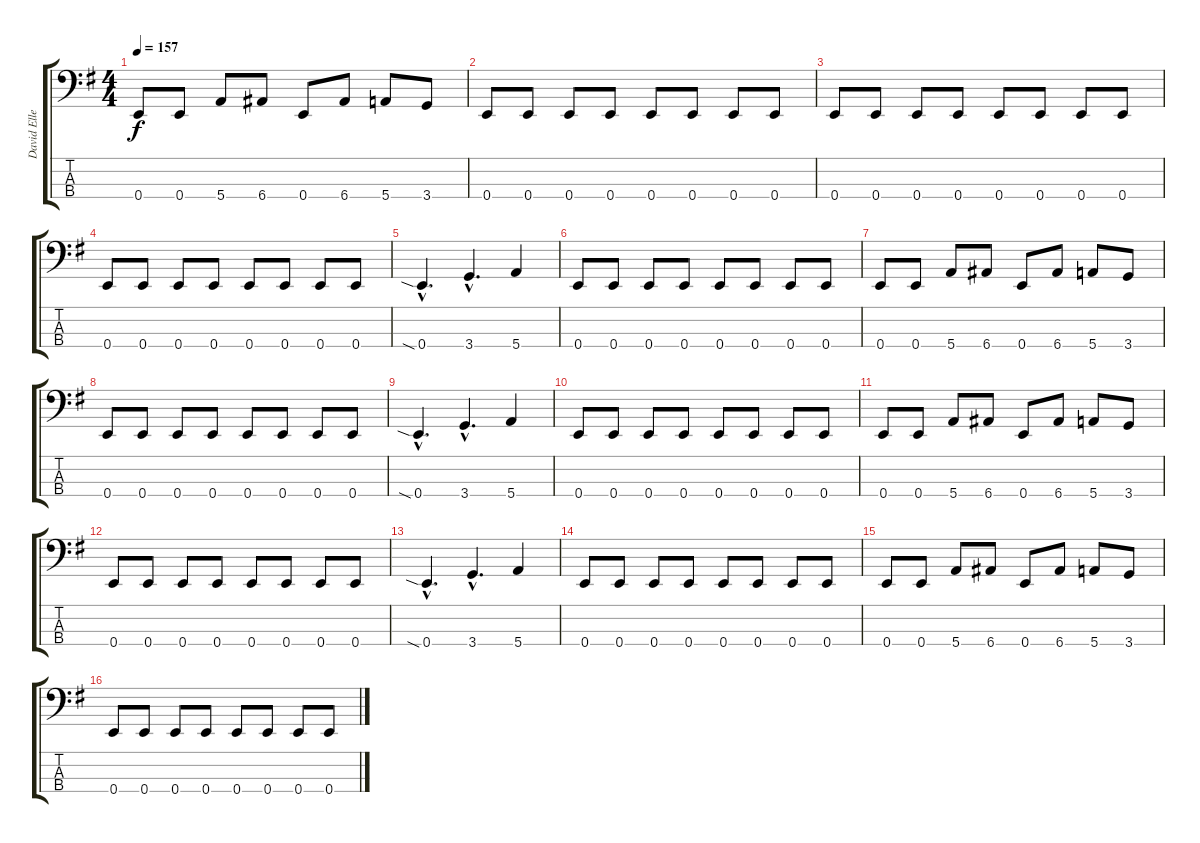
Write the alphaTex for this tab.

\track ("David Ellefson" "David Elle") {instrument electricbasspick}
\staff {score tabs}
\tuning (G2 D2 A1 E1) {hide}
\ts (4 4)
\tempo 157
\clef f4
\ks g
0.4.8{dy f} 0.4.8 5.4.8 6.4.8 0.4.8 6.4.8 5.4.8 3.4.8 |
0.4.8 0.4.8 0.4.8 0.4.8 0.4.8 0.4.8 0.4.8 0.4.8 |
0.4.8 0.4.8 0.4.8 0.4.8 0.4.8 0.4.8 0.4.8 0.4.8 |
0.4.8 0.4.8 0.4.8 0.4.8 0.4.8 0.4.8 0.4.8 0.4.8 |
0.4{sia hac}.4{d} 3.4{hac}.4{d} 5.4.4 |
0.4.8 0.4.8 0.4.8 0.4.8 0.4.8 0.4.8 0.4.8 0.4.8 |
0.4.8 0.4.8 5.4.8 6.4.8 0.4.8 6.4.8 5.4.8 3.4.8 |
0.4.8 0.4.8 0.4.8 0.4.8 0.4.8 0.4.8 0.4.8 0.4.8 |
0.4{sia hac}.4{d} 3.4{hac}.4{d} 5.4.4 |
0.4.8 0.4.8 0.4.8 0.4.8 0.4.8 0.4.8 0.4.8 0.4.8 |
0.4.8 0.4.8 5.4.8 6.4.8 0.4.8 6.4.8 5.4.8 3.4.8 |
0.4.8 0.4.8 0.4.8 0.4.8 0.4.8 0.4.8 0.4.8 0.4.8 |
0.4{sia hac}.4{d} 3.4{hac}.4{d} 5.4.4 |
0.4.8 0.4.8 0.4.8 0.4.8 0.4.8 0.4.8 0.4.8 0.4.8 |
0.4.8 0.4.8 5.4.8 6.4.8 0.4.8 6.4.8 5.4.8 3.4.8 |
0.4.8 0.4.8 0.4.8 0.4.8 0.4.8 0.4.8 0.4.8 0.4.8
